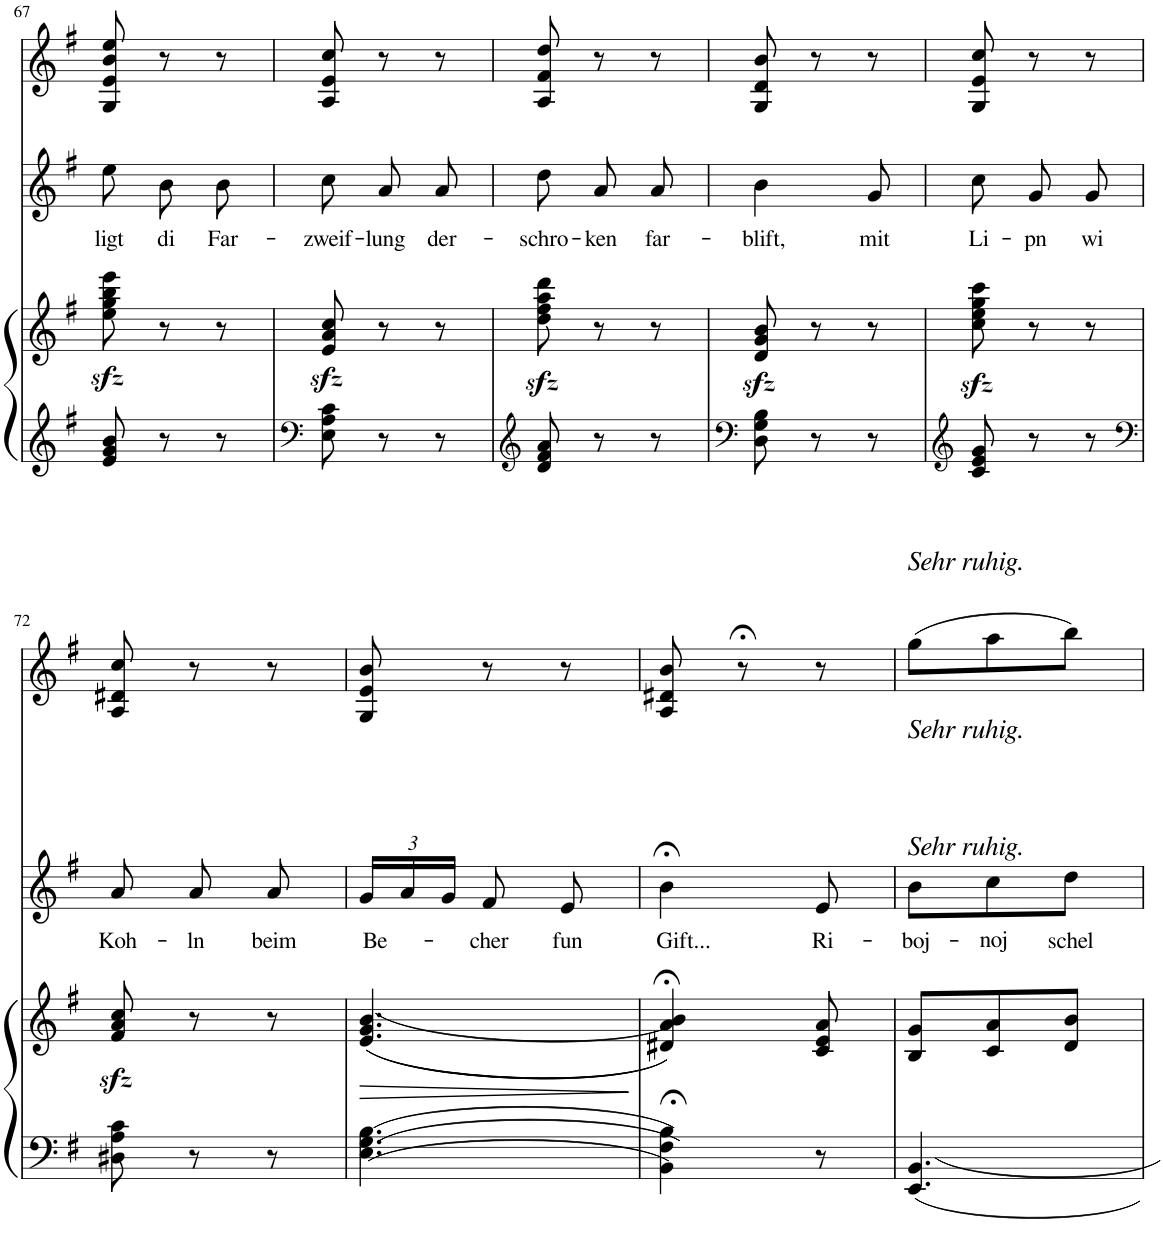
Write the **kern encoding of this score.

**kern	**kern	**dynam	**kern	**text	**kern
*part3	*part3	*part3	*part2	*part2	*part1
*staff4	*staff3	*staff3/4	*staff2	*staff2	*staff1
*I"פּיאַנע	*	*	*I"געזאַנג	*	*I"פֿידל
!!LO:PB:g=z
*clefG2	*clefG2	*	*clefG2	*	*clefG2
*k[f#]	*k[f#]	*	*k[f#]	*	*k[f#]
*M3/8	*M3/8	*	*M3/8	*	*M3/8
=67	=67	=67	=67	=67	=67
!	!	!	!	!LO:LY:b	!
8e/ 8g/ 8b/	8ee\zz< 8gg\zz< 8bb\zz< 8eee\zz<	.	8ee\	ligt	8G/ 8e/ 8b/ 8ee/
!	!	!	!	!LO:LY:b	!
8r	8r	.	8b\	di	8r
!	!	!	!	!LO:LY:b	!
8r	8r	.	8b\	Far-	8r
=68	=68	=68	=68	=68	=68
*clefF4	*	*	*	*	*
!	!	!	!	!LO:LY:b	!
8E\ 8A\ 8c\	8e/zz< 8a/zz< 8cc/zz<	.	8cc\	-zweif-	8A/ 8e/ 8cc/
!	!	!	!	!LO:LY:b	!
8r	8r	.	8a/	-lung	8r
!	!	!	!	!LO:LY:b	!
8r	8r	.	8a/	der-	8r
=69	=69	=69	=69	=69	=69
*clefG2	*	*	*	*	*
!	!	!	!	!LO:LY:b	!
8d/ 8f#/ 8a/	8dd\zz< 8ff#\zz< 8aa\zz< 8ddd\zz<	.	8dd\	-schro-	8A/ 8f#/ 8dd/
!	!	!	!	!LO:LY:b	!
8r	8r	.	8a/	-ken	8r
!	!	!	!	!LO:LY:b	!
8r	8r	.	8a/	far-	8r
=70	=70	=70	=70	=70	=70
*clefF4	*	*	*	*	*
!	!	!	!	!LO:LY:b	!
8D\ 8G\ 8B\	8d/zz< 8g/zz< 8b/zz<	.	4b\	-blift,	8G/ 8d/ 8b/
8r	8r	.	.	.	8r
!	!	!	!	!LO:LY:b	!
8r	8r	.	8g/	mit	8r
=71	=71	=71	=71	=71	=71
*clefG2	*	*	*	*	*
!	!	!	!	!LO:LY:b	!
8c/ 8e/ 8g/	8cc\zz< 8ee\zz< 8gg\zz< 8ccc\zz<	.	8cc\	Li-	8G/ 8e/ 8cc/
!	!	!	!	!LO:LY:b	!
8r	8r	.	8g/	-pn	8r
!	!	!	!	!LO:LY:b	!
8r	8r	.	8g/	wi	8r
!!LO:LB:g=z
=72	=72	=72	=72	=72	=72
*clefF4	*	*	*	*	*
!	!	!	!	!LO:LY:b	!
8D#X\ 8A\ 8c\	8f#/zz< 8a/zz< 8cc/zz<	.	8a/	Koh-	8A/ 8d#X/ 8cc/
!	!	!	!	!LO:LY:b	!
8r	8r	.	8a/	-ln	8r
!	!	!	!	!LO:LY:b	!
8r	8r	.	8a/	beim	8r
=73	=73	=73	=73	=73	=73
!	!	!LO:HP:b	!	!	!
*	*	*	*Xbrackettup	*	*
!	!	!	!	!LO:LY:b	!
4.E\ 4.G\ 4.B\	(((4.e/ 4.g/ 4.b/	>	24g/LL	Be-	8G/ 8e/ 8b/
.	.	.	24a/	.	.
.	.	.	24g/JJ	.	.
!	!	!	!	!LO:LY:b	!
.	.	.	8f#/	-cher	8r
!	!	!	!	!LO:LY:b	!
.	.	.	8e/	fun	8r
.	.	]	.	.	.
=74	=74	=74	=74	=74	=74
!	!	!	!	!LO:LY:b	!
4BB\;< 4F#\;< 4B\;<	4d#X/;< 4a/;< 4b/;<)))	.	4b;<\	Gift...	8A/ 8d#X/ 8b/
.	.	.	.	.	8r;<
!	!	!	!	!LO:LY:b	!
8r	8c/ 8e/ 8a/	.	8e/	Ri-	8r
=75	=75	=75	=75	=75	=75
!	!	!	!	!	!LO:TX:a:i:t=Sehr ruhig.
!	!	!	!	!	!LO:TX:b:i:t=Sehr ruhig.
!	!	!	!	!	!LO:TX:b:i:t=Sehr ruhig.
!	!	!	!	!LO:LY:b	!
4.EE/ 4.BB/	8B/ 8g/L	.	8b\L	-boj-	(8gg\L
!	!	!	!	!LO:LY:b	!
.	8c/ 8a/	.	8cc\	-noj	8aa\
!	!	!	!	!LO:LY:b	!
.	8d/ 8b/J	.	8dd\J	schel	8bb\J)
=	=	=	=	=	=
*-	*-	*-	*-	*-	*-
